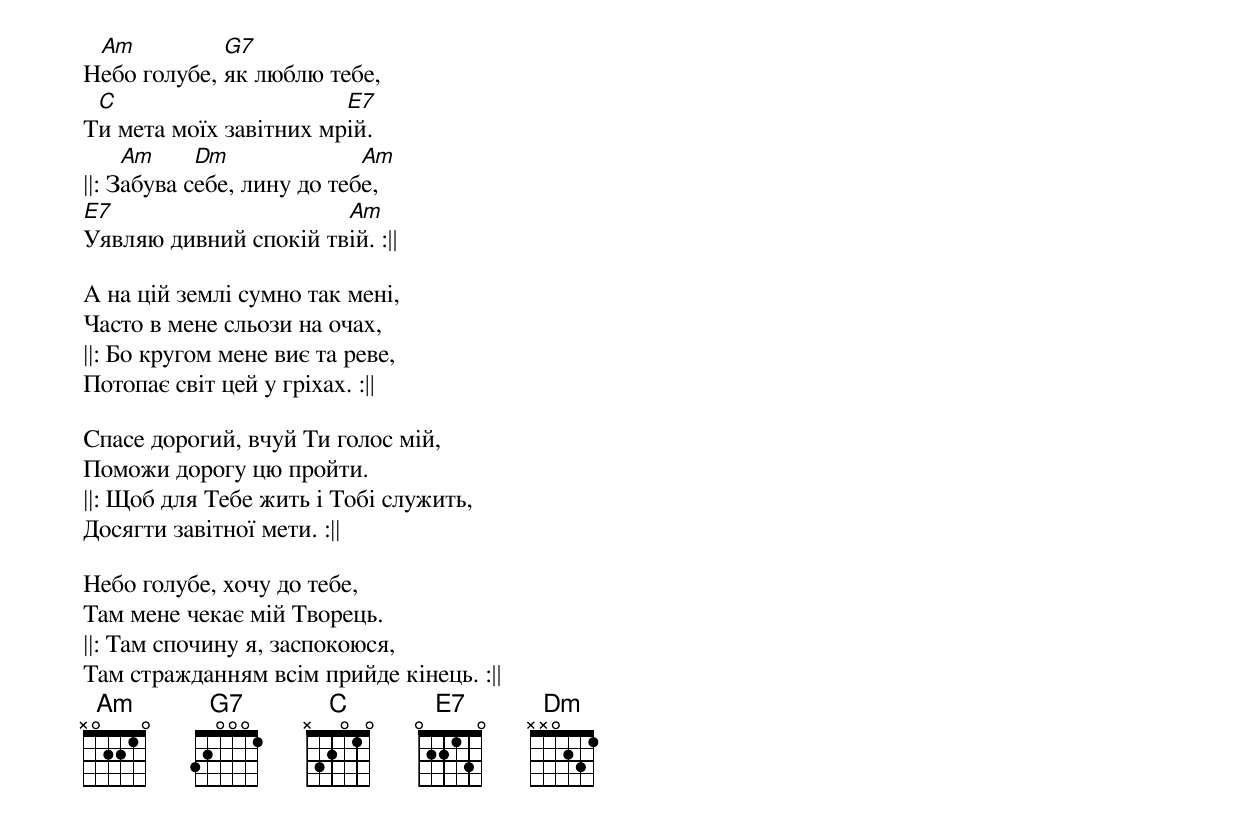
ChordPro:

Н[Am]ебо голубе, [G7]як люблю тебе,
Т[C]и мета моїх завітних мр[E7]ій.
||: З[Am]абува с[Dm]ебе, лину до теб[Am]е,
[E7]Уявляю дивний спокій тв[Am]ій. :||

А на цій землі сумно так мені,
Часто в мене сльози на очах,
||: Бо кругом мене виє та реве,
Потопає світ цей у гріхах. :||

Спасе дорогий, вчуй Ти голос мій,
Поможи дорогу цю пройти.
||: Щоб для Тебе жить і Тобі служить,
Досягти завітної мети. :||

Небо голубе, хочу до тебе,
Там мене чекає мій Творець.
||: Там спочину я, заспокоюся,
Там стражданням всім прийде кінець. :||
